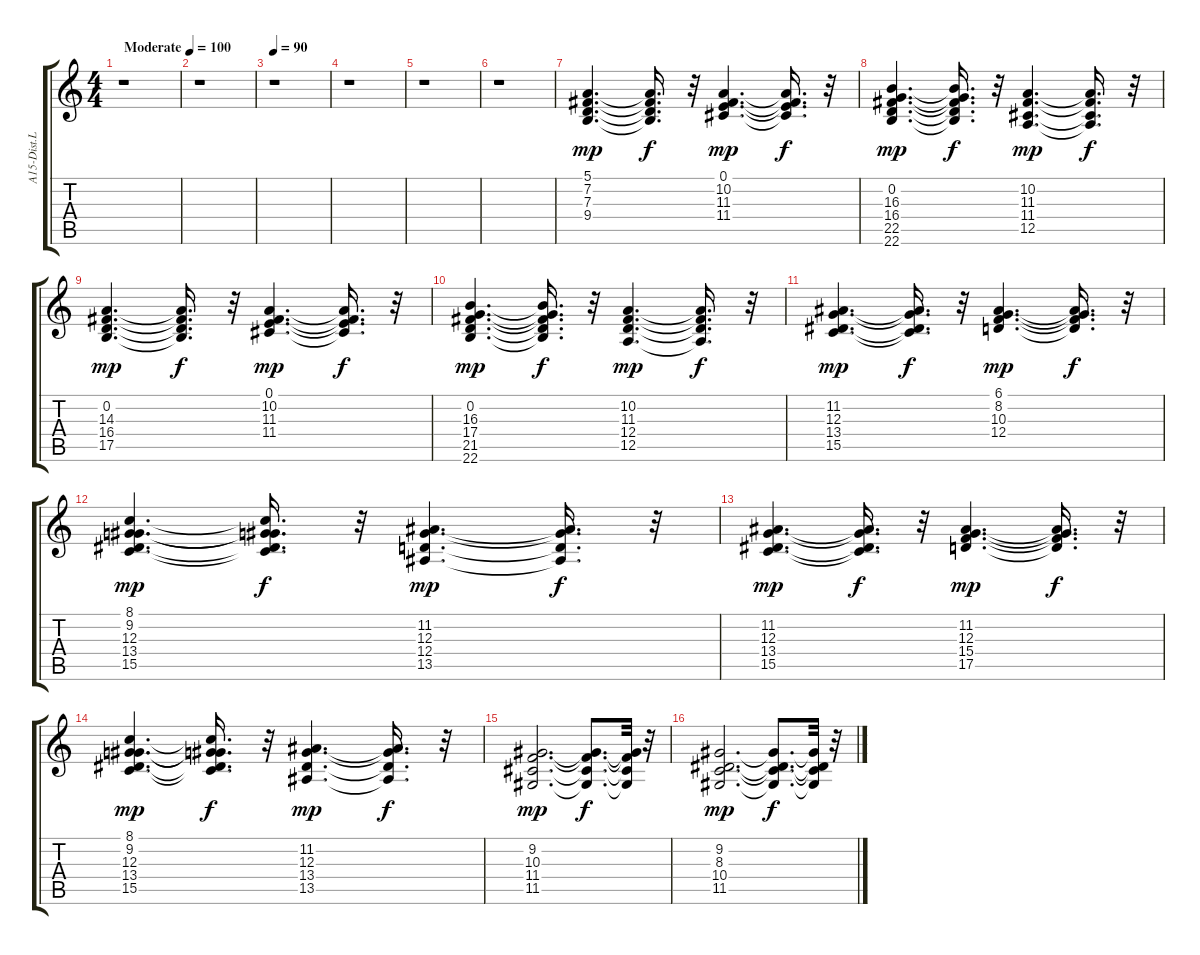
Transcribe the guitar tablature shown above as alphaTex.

\track ("A15-Dist.Lead   " "A15-Dist.L") {instrument synthstrings1}
\staff {score tabs}
\tuning (E4 B3 G3 D3 A2 E2) {hide}
\ts (4 4)
\tempo (100 "Moderate")
\clef g2
\ks c
r.1{dy mp instrument synthstrings1} |
r.1 |
\tempo 90
r.1 |
r.1 |
r.1 |
r.1 |
(5.1 7.2 7.3 9.4).4{d} (5.1{t} 7.2{t} 7.3{t} 9.4{t}).16{d dy f} r.32 (0.1 10.2 11.3 11.4).4{d dy mp} (0.1{t} 10.2{t} 11.3{t} 11.4{t}).16{d dy f} r.32 |
(0.2 16.3 16.4 22.5 22.6).4{d dy mp} (0.2{t} 16.3{t} 16.4{t} 22.5{t} 22.6{t}).16{d dy f} r.32 (10.2 11.3 11.4 12.5).4{d dy mp} (10.2{t} 11.3{t} 11.4{t} 12.5{t}).16{d dy f} r.32 |
(0.2 14.3 16.4 17.5).4{d dy mp} (0.2{t} 14.3{t} 16.4{t} 17.5{t}).16{d dy f} r.32 (0.1 10.2 11.3 11.4).4{d dy mp} (0.1{t} 10.2{t} 11.3{t} 11.4{t}).16{d dy f} r.32 |
(0.2 16.3 17.4 21.5 22.6).4{d dy mp} (0.2{t} 16.3{t} 17.4{t} 21.5{t} 22.6{t}).16{d dy f} r.32 (10.2 11.3 12.4 12.5).4{d dy mp} (10.2{t} 11.3{t} 12.4{t} 12.5{t}).16{d dy f} r.32 |
(11.2 12.3 13.4 15.5).4{d dy mp} (11.2{t} 12.3{t} 13.4{t} 15.5{t}).16{d dy f} r.32 (6.1 8.2 10.3 12.4).4{d dy mp} (6.1{t} 8.2{t} 10.3{t} 12.4{t}).16{d dy f} r.32 |
(8.1 9.2 12.3 13.4 15.5).4{d dy mp} (8.1{t} 9.2{t} 12.3{t} 13.4{t} 15.5{t}).16{d dy f} r.32 (11.2 12.3 12.4 13.5).4{d dy mp} (11.2{t} 12.3{t} 12.4{t} 13.5{t}).16{d dy f} r.32 |
(11.2 12.3 13.4 15.5).4{d dy mp} (11.2{t} 12.3{t} 13.4{t} 15.5{t}).16{d dy f} r.32 (11.2 12.3 15.4 17.5).4{d dy mp} (11.2{t} 12.3{t} 15.4{t} 17.5{t}).16{d dy f} r.32 |
(8.1 9.2 12.3 13.4 15.5).4{d dy mp} (8.1{t} 9.2{t} 12.3{t} 13.4{t} 15.5{t}).16{d dy f} r.32 (11.2 12.3 13.4 13.5).4{d dy mp} (11.2{t} 12.3{t} 13.4{t} 13.5{t}).16{d dy f} r.32 |
(9.2 10.3 11.4 11.5).2{d dy mp} (9.2{t} 10.3{t} 11.4{t} 11.5{t}).8{d dy f} (9.2{t} 10.3{t} 11.4{t} 11.5{t}).32 r.32 |
(9.2 8.3 10.4 11.5).2{d dy mp} (9.2{t} 8.3{t} 10.4{t} 11.5{t}).8{d dy f} (9.2{t} 8.3{t} 10.4{t} 11.5{t}).32 r.32
